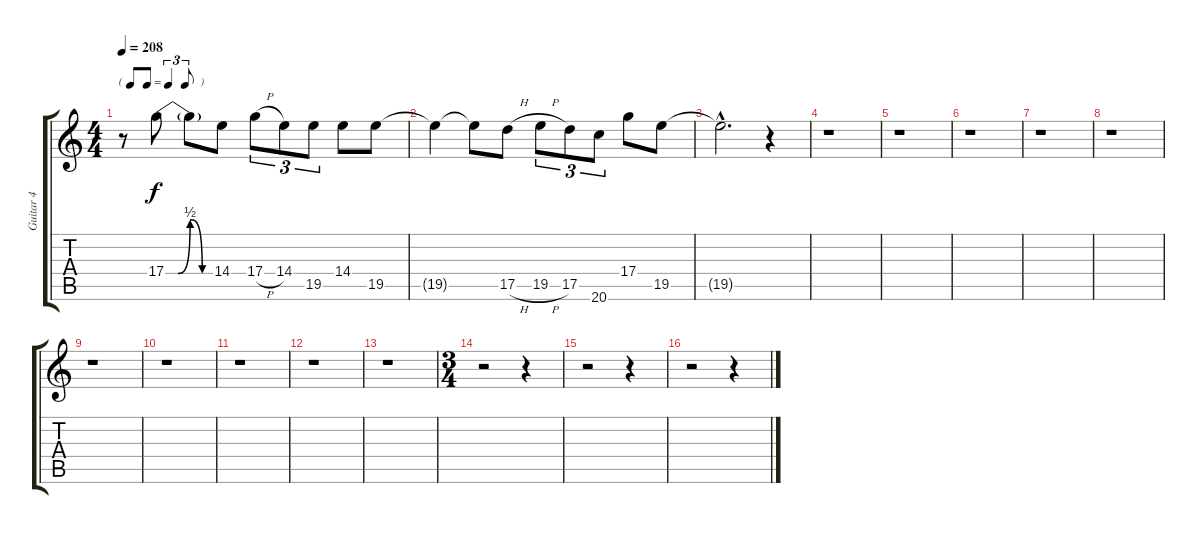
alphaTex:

\track ("Guitar 4" "Guitar 4") {instrument distortionguitar}
\staff {score tabs}
\tuning (E4 B3 G3 D3 A2 E2) {hide}
\ts (4 4)
\tf triplet8th
\tempo 208
\clef g2
\ks c
r.8{dy f} 17.4{be (custom 0 0 15 0 30 2 45 0 60 0)}.8 17.4{t}.8 14.4.8 17.4{h}.8{tu (3 2)} 14.4.8{tu (3 2)} 19.5.8{tu (3 2)} 14.4.8 19.5.8 |
19.5{t}.4 19.5{t}.8 17.5{h}.8 19.5{h}.8{tu (3 2)} 17.5.8{tu (3 2)} 20.6.8{tu (3 2)} 17.4.8 19.5.8 |
19.5{hac t}.2{d} r.4 |
r.1 |
r.1 |
r.1 |
r.1 |
r.1 |
r.1 |
r.1 |
r.1 |
r.1 |
r.1 |
\ts (3 4)
r.2 r.4 |
r.2 r.4 |
r.2 r.4
